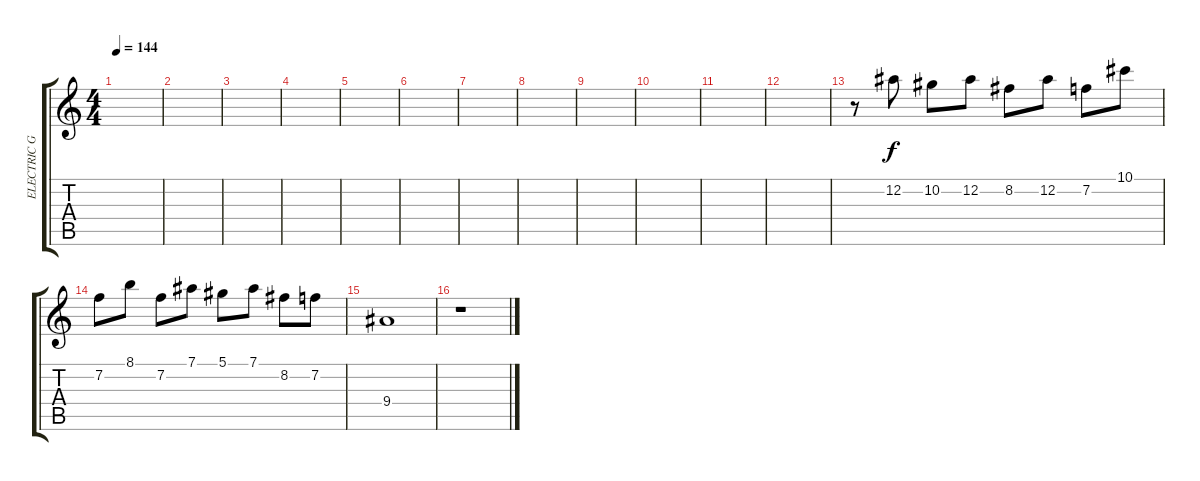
\track ("ELECTRIC GUITAR 2" "ELECTRIC G") {instrument overdrivenguitar}
\staff {score tabs}
\tuning (Eb4 Bb3 Gb3 Db3 Ab2 Db2) {hide}
\ts (4 4)
\tempo 144
\clef g2
\ks c
|
|
|
|
|
|
|
|
|
|
|
|
r.8 12.2.8 10.2.8 12.2.8 8.2.8 12.2.8 7.2.8 10.1.8 |
7.2.8 8.1.8 7.2.8 7.1.8 5.1.8 7.1.8 8.2.8 7.2.8 |
9.4.1 |
r.1
